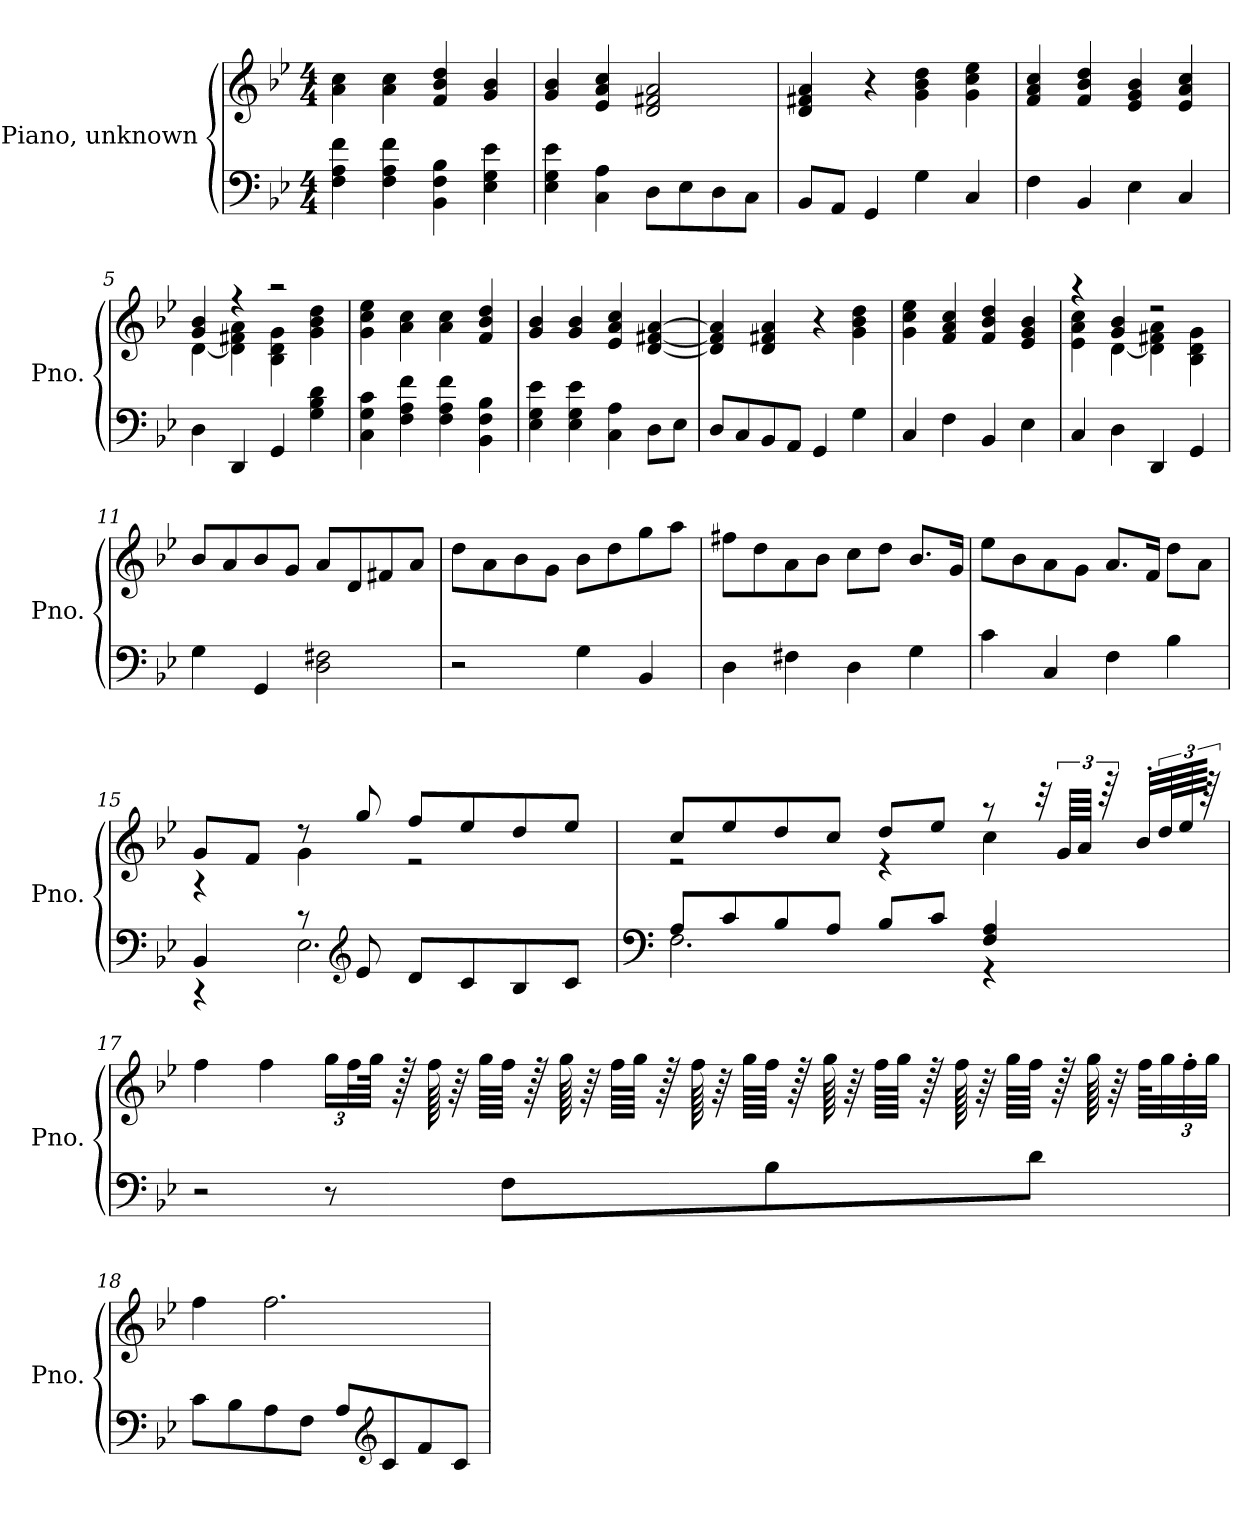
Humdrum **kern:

**kern	**kern
*part1	*part1
*staff2	*staff1
*I"Piano, unknown	*
*I'Pno.	*
*clefF4	*clefG2
*k[b-e-]	*k[b-e-]
*M4/4	*M4/4
*MM120	*MM120
=1	=1
4F\ 4A\ 4f\	4a\ 4cc\
4F\ 4A\ 4f\	4a\ 4cc\
4BB-\ 4F\ 4B-\	4f/ 4b-/ 4dd/
4E-\ 4G\ 4e-\	4g/ 4b-/
=2	=2
4E-\ 4G\ 4e-\	4g/ 4b-/
4C\ 4A\	4e-/ 4a/ 4cc/
8D\L	2d/ 2f#X/ 2a/
8E-\	.
8D\	.
8C\J	.
=3	=3
8BB-/L	4d/ 4f#X/ 4a/
8AA/J	.
4GG/	4r
4G\	4g\ 4b-\ 4dd\
4C/	4g\ 4cc\ 4ee-\
=4	=4
4F\	4f/ 4a/ 4cc/
4BB-/	4f/ 4b-/ 4dd/
4E-\	4e-/ 4g/ 4b-/
4C/	4e-/ 4a/ 4cc/
=5	=5
*	*^
4D\	4g/ 4b-/	[4d\
4DD/	4r	4d\] 4f#X\ 4a\
4GG/	2r	4B-\ 4d\ 4g\
4G\ 4B-\ 4d\	.	4g\ 4b-\ 4dd\
*	*v	*v
=6	=6
4C\ 4G\ 4c\	4g\ 4cc\ 4ee-\
4F\ 4A\ 4f\	4a\ 4cc\
4F\ 4A\ 4f\	4a\ 4cc\
4BB-\ 4F\ 4B-\	4f/ 4b-/ 4dd/
=7	=7
4E-\ 4G\ 4e-\	4g/ 4b-/
4E-\ 4G\ 4e-\	4g/ 4b-/
4C\ 4A\	4e-/ 4a/ 4cc/
8D\L	[4d/ [4f#X/ [4a/
8E-\J	.
!!LO:LB:g=z
=8	=8
8D/L	4d/] 4f#/] 4a/]
8C/	.
8BB-/	4d/ 4f#X/ 4a/
8AA/J	.
4GG/	4r
4G\	4g\ 4b-\ 4dd\
=9	=9
4C/	4g\ 4cc\ 4ee-\
4F\	4f/ 4a/ 4cc/
4BB-/	4f/ 4b-/ 4dd/
4E-\	4e-/ 4g/ 4b-/
=10	=10
*	*^
4C/	4r	4e-\ 4a\ 4cc\
4D\	4g/ 4b-/	[4d\
4DD/	2r	4d\] 4f#X\ 4a\
4GG/	.	4B-\ 4d\ 4g\
*	*v	*v
=11	=11
4G\	8b-/L
.	8a/
4GG/	8b-/
.	8g/J
2D\ 2F#X\	8a/L
.	8d/
.	8f#X/
.	8a/J
=12	=12
2r	8dd\L
.	8a\
.	8b-\
.	8g\J
4G\	8b-\L
.	8dd\
4BB-/	8gg\
.	8aa\J
=13	=13
4D\	8ff#X\L
.	8dd\
4F#X\	8a\
.	8b-\J
4D\	8cc\L
.	8dd\J
4G\	8.b-/L
.	16g/Jk
!!LO:LB:g=z
=14	=14
4c\	8ee-\L
.	8b-\
4C/	8a\
.	8g\J
4F\	8.a/L
.	16f/Jk
4B-\	8dd\L
.	8a\J
=15	=15
*^	*^
4BB-/	4r	8g/L	4r
.	.	8f/J	.
8r	2.E-\	8r	4g\
*clefG2	*	*	*
8e-/	.	8gg/	.
8d/L	.	8ff/L	2r
8c/	.	8ee-/	.
8B-/	.	8dd/	.
8c/J	.	8ee-/J	.
=16	=16	=16	=16
*clefF4	*	*	*
8A/L	2.F\	8cc/L	2r
8c/	.	8ee-/	.
8B-/	.	8dd/	.
8A/J	.	8cc/J	.
8B-/L	.	8dd/L	4r
8c/J	.	8ee-/J	.
4F/ 4A/	4r	8r	4cc\
.	.	32r	.
.	.	96g/LLLL	.
.	.	96a/JJJJ	.
.	.	96r	.
.	.	32b-'/LLL	.
.	.	96dd/L	.
.	.	96ee-/JJJJ	.
.	.	96r	.
*v	*v	*	*
*	*v	*v
!!LO:LB:g=z
=17	=17
2r	4ff\
.	4ff\
*	*Xbrackettup
8r	24gg\LL
.	48ff\L
.	64gg\JJJk
.	128r
.	128ff\
.	64r
.	64gg\LLLL
8F\L	64ff\JJJJ
.	128r
.	128gg\
.	64r
.	64ff\LLLL
.	64gg\JJJJ
.	128r
.	128ff\
.	64r
.	64gg\LLLL
8B-\	64ff\JJJJ
.	128r
.	128gg\
.	64r
.	64ff\LLLL
.	64gg\JJJJ
.	128r
.	128ff\
.	64r
.	64gg\LLLL
8d\J	64ff\JJJJ
.	128r
.	128gg\
.	64r
.	64ff\KLLL
.	48gg\
.	48ff'\
.	48gg\JJJ
!!LO:LB:g=z
=18	=18
8c\L	4ff\
8B-\	.
8A\	2.ff\
8F\J	.
8A/L	.
*clefG2	*
8c/	.
8f/	.
8c/J	.
=	=
*-	*-
